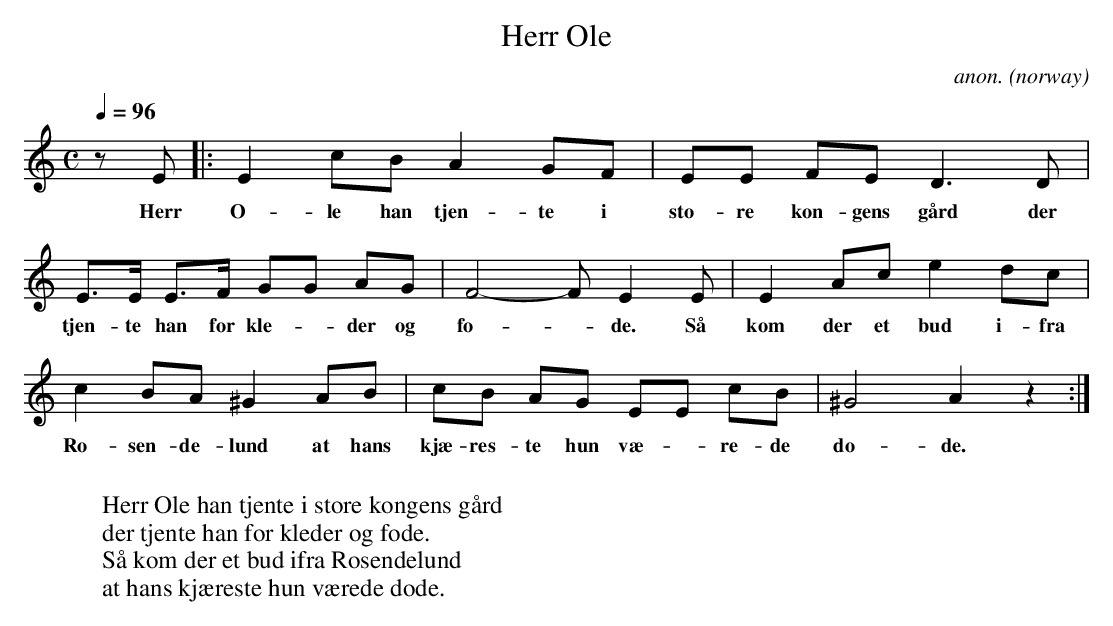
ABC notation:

X:1
T:Herr Ole
O:norway
C:anon.
M:C
L:1/8
Q:1/4=96
K:Am
z E|:E2cB A2GF|EE FE D3D|
w:Herr O-le han tjen-te i sto-re kon-gens g\aard der
E>E E>F GG AG|F4- FE2E|E2Ac e2dc|
w:tjen-te han for kle--der og f\o--de. S\aa kom der et bud i-fra
c2BA ^G2AB|cB AG EE cB|^G4 A2 z2:|
w: Ro-sen-de-lund at hans kj\ae-res-te hun v\ae--re-de d\o-de.
W:
W:Herr Ole han tjente i store kongens g\aard
W:der tjente han for kleder og f\ode.
W:S\aa kom der et bud ifra Rosendelund
W:at hans kj\aereste hun v\aerede d\ode.
